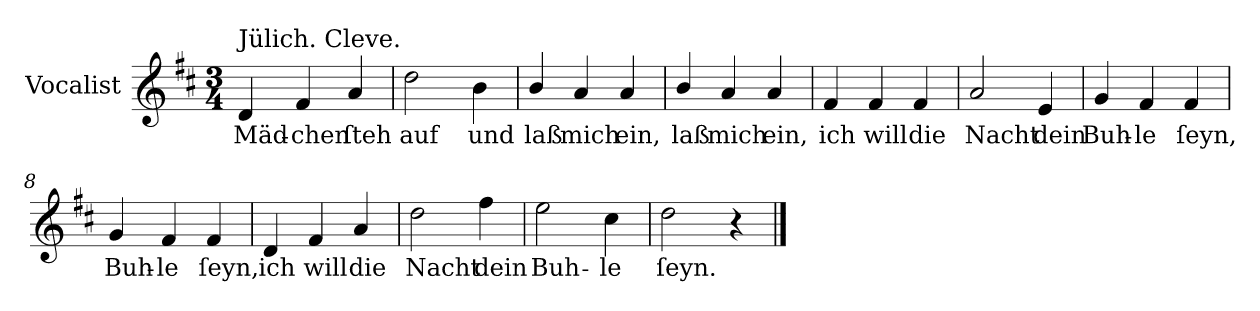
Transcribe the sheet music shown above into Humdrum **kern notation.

**kern	**text
*part1	*part1
*staff1	*staff1
*I"Vocalist	*
*k[f#c#]	*
*D:	*
*M3/4	*
=1	=1
!LO:TX:a:t=Jülich. Cleve.	!
4d	Mäd-
4f#	-chen
4a	ſteh
=2	=2
2dd	auf
4b	und
=3	=3
4b/	laß
4a	mich
4a	ein,
=4	=4
4b/	laß
4a	mich
4a	ein,
=5	=5
4f#	ich
4f#	will
4f#	die
=6	=6
2a	Nacht
4e	dein
=7	=7
4g	Buh-
4f#	-le
4f#	ſeyn,
=8	=8
4g	Buh-
4f#	-le
4f#	ſeyn,
=9	=9
4d	ich
4f#	will
4a	die
=10	=10
2dd	Nacht
4ff#	dein
=11	=11
2ee	Buh-
4cc#	-le
=12	=12
2dd	ſeyn.
4r	.
==	==
*-	*-
